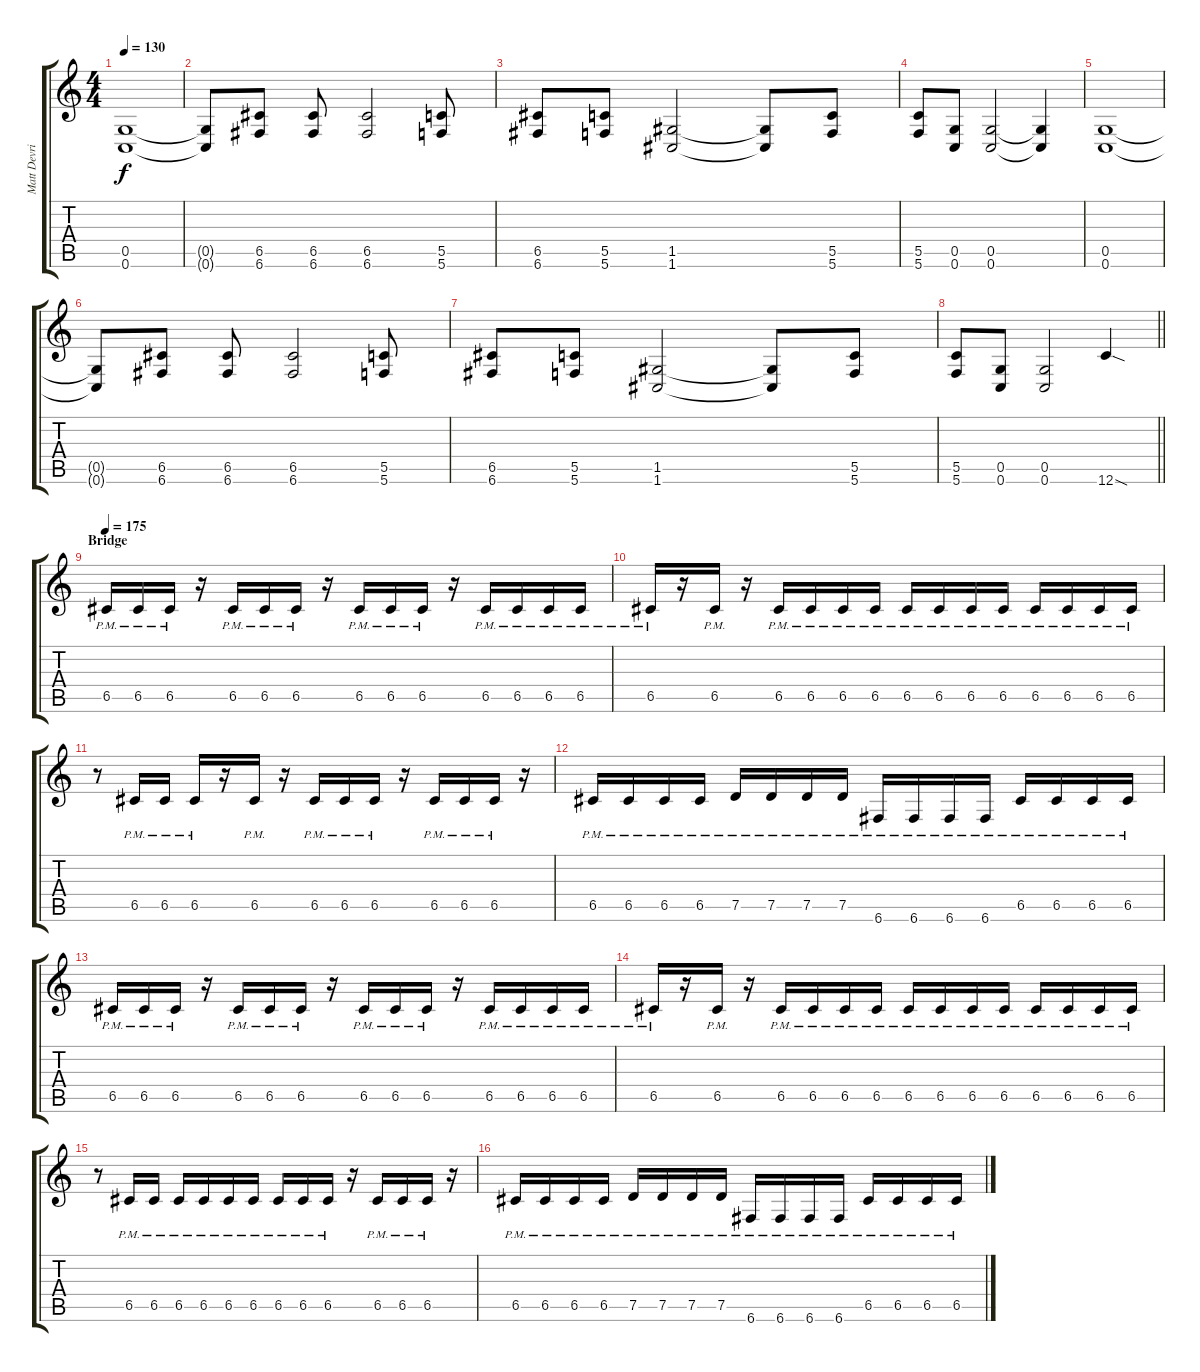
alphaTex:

\track ("Matt Devries" "Matt Devri") {instrument overdrivenguitar}
\staff {score tabs}
\tuning (D4 A3 F3 C3 G2 C2) {hide}
\ts (4 4)
\tempo 130
\clef g2
\ks c
(0.5 0.6).1{dy f} |
(0.5{t} 0.6{t}).8 (6.5 6.6).8 (6.5 6.6).8 (6.5 6.6).2 (5.5 5.6).8 |
(6.5 6.6).8 (5.5 5.6).8 (1.5 1.6).2 (1.5{t} 1.6{t}).8 (5.5 5.6).8 |
(5.5 5.6).8 (0.5 0.6).8 (0.5 0.6).2 (0.5{t} 0.6{t}).4 |
(0.5 0.6).1 |
(0.5{t} 0.6{t}).8 (6.5 6.6).8 (6.5 6.6).8 (6.5 6.6).2 (5.5 5.6).8 |
(6.5 6.6).8 (5.5 5.6).8 (1.5 1.6).2 (1.5{t} 1.6{t}).8 (5.5 5.6).8 |
\barLineRight lightlight
(5.5 5.6).8 (0.5 0.6).8 (0.5 0.6).2 12.6{sod}.4 |
\section ("" "Bridge")
\tempo 175
6.5{pm}.16 6.5{pm}.16 6.5{pm}.16 r.16 6.5{pm}.16 6.5{pm}.16 6.5{pm}.16 r.16 6.5{pm}.16 6.5{pm}.16 6.5{pm}.16 r.16 6.5{pm}.16 6.5{pm}.16 6.5{pm}.16 6.5{pm}.16 |
6.5{pm}.16 r.16 6.5{pm}.16 r.16 6.5{pm}.16 6.5{pm}.16 6.5{pm}.16 6.5{pm}.16 6.5{pm}.16 6.5{pm}.16 6.5{pm}.16 6.5{pm}.16 6.5{pm}.16 6.5{pm}.16 6.5{pm}.16 6.5{pm}.16 |
r.8 6.5{pm}.16 6.5{pm}.16 6.5{pm}.16 r.16 6.5{pm}.16 r.16 6.5{pm}.16 6.5{pm}.16 6.5{pm}.16 r.16 6.5{pm}.16 6.5{pm}.16 6.5{pm}.16 r.16 |
6.5{pm}.16 6.5{pm}.16 6.5{pm}.16 6.5{pm}.16 7.5{pm}.16 7.5{pm}.16 7.5{pm}.16 7.5{pm}.16 6.6{pm}.16 6.6{pm}.16 6.6{pm}.16 6.6{pm}.16 6.5{pm}.16 6.5{pm}.16 6.5{pm}.16 6.5{pm}.16 |
6.5{pm}.16 6.5{pm}.16 6.5{pm}.16 r.16 6.5{pm}.16 6.5{pm}.16 6.5{pm}.16 r.16 6.5{pm}.16 6.5{pm}.16 6.5{pm}.16 r.16 6.5{pm}.16 6.5{pm}.16 6.5{pm}.16 6.5{pm}.16 |
6.5{pm}.16 r.16 6.5{pm}.16 r.16 6.5{pm}.16 6.5{pm}.16 6.5{pm}.16 6.5{pm}.16 6.5{pm}.16 6.5{pm}.16 6.5{pm}.16 6.5{pm}.16 6.5{pm}.16 6.5{pm}.16 6.5{pm}.16 6.5{pm}.16 |
r.8 6.5{pm}.16 6.5{pm}.16 6.5{pm}.16 6.5{pm}.16 6.5{pm}.16 6.5{pm}.16 6.5{pm}.16 6.5{pm}.16 6.5{pm}.16 r.16 6.5{pm}.16 6.5{pm}.16 6.5{pm}.16 r.16 |
6.5{pm}.16 6.5{pm}.16 6.5{pm}.16 6.5{pm}.16 7.5{pm}.16 7.5{pm}.16 7.5{pm}.16 7.5{pm}.16 6.6{pm}.16 6.6{pm}.16 6.6{pm}.16 6.6{pm}.16 6.5{pm}.16 6.5{pm}.16 6.5{pm}.16 6.5{pm}.16
